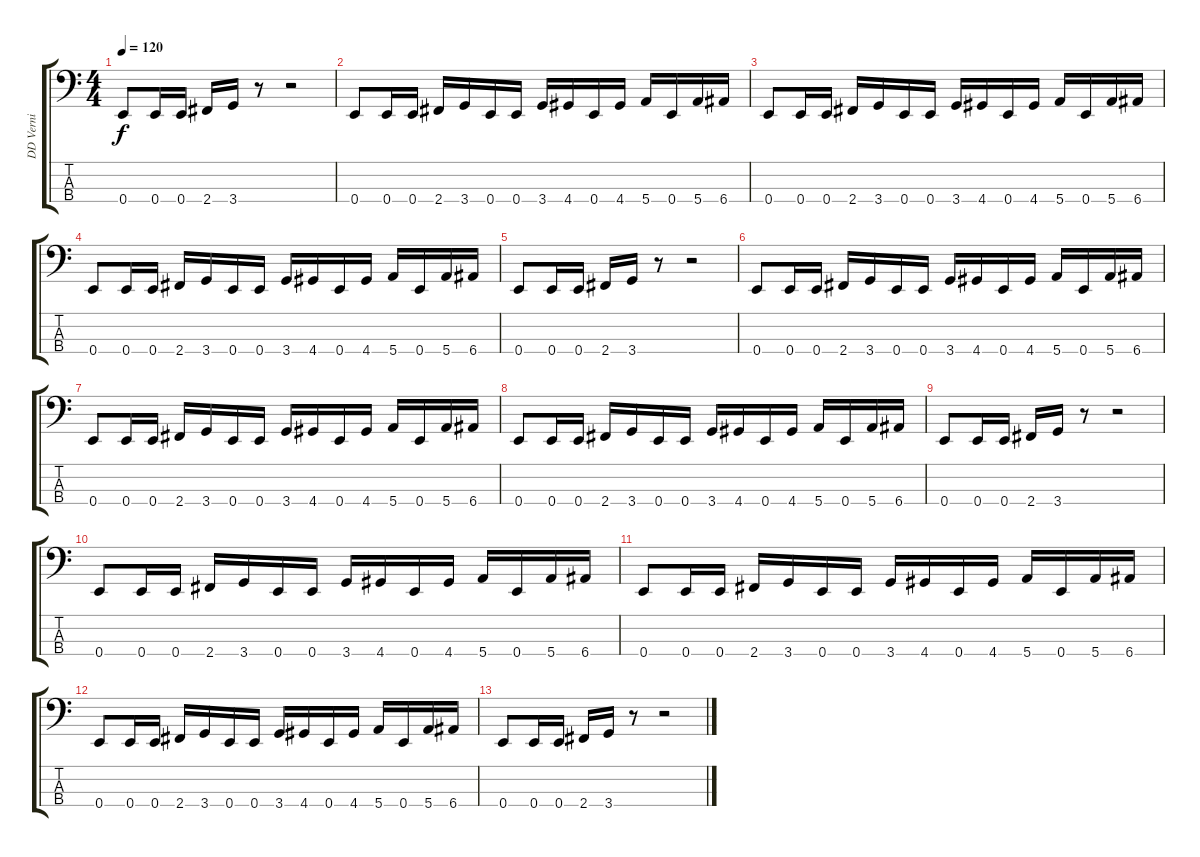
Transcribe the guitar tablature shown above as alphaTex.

\track ("DD Verni" "DD Verni") {instrument electricbasspick}
\staff {score tabs}
\tuning (G2 D2 A1 E1) {hide}
\ts (4 4)
\tempo 120
\clef f4
\ks c
0.4.8{dy f} 0.4.16 0.4.16 2.4.16 3.4.16 r.8 r.2 |
0.4.8 0.4.16 0.4.16 2.4.16 3.4.16 0.4.16 0.4.16 3.4.16 4.4.16 0.4.16 4.4.16 5.4.16 0.4.16 5.4.16 6.4.16 |
0.4.8 0.4.16 0.4.16 2.4.16 3.4.16 0.4.16 0.4.16 3.4.16 4.4.16 0.4.16 4.4.16 5.4.16 0.4.16 5.4.16 6.4.16 |
0.4.8 0.4.16 0.4.16 2.4.16 3.4.16 0.4.16 0.4.16 3.4.16 4.4.16 0.4.16 4.4.16 5.4.16 0.4.16 5.4.16 6.4.16 |
0.4.8 0.4.16 0.4.16 2.4.16 3.4.16 r.8 r.2 |
0.4.8 0.4.16 0.4.16 2.4.16 3.4.16 0.4.16 0.4.16 3.4.16 4.4.16 0.4.16 4.4.16 5.4.16 0.4.16 5.4.16 6.4.16 |
0.4.8 0.4.16 0.4.16 2.4.16 3.4.16 0.4.16 0.4.16 3.4.16 4.4.16 0.4.16 4.4.16 5.4.16 0.4.16 5.4.16 6.4.16 |
0.4.8 0.4.16 0.4.16 2.4.16 3.4.16 0.4.16 0.4.16 3.4.16 4.4.16 0.4.16 4.4.16 5.4.16 0.4.16 5.4.16 6.4.16 |
0.4.8 0.4.16 0.4.16 2.4.16 3.4.16 r.8 r.2 |
0.4.8 0.4.16 0.4.16 2.4.16 3.4.16 0.4.16 0.4.16 3.4.16 4.4.16 0.4.16 4.4.16 5.4.16 0.4.16 5.4.16 6.4.16 |
0.4.8 0.4.16 0.4.16 2.4.16 3.4.16 0.4.16 0.4.16 3.4.16 4.4.16 0.4.16 4.4.16 5.4.16 0.4.16 5.4.16 6.4.16 |
0.4.8 0.4.16 0.4.16 2.4.16 3.4.16 0.4.16 0.4.16 3.4.16 4.4.16 0.4.16 4.4.16 5.4.16 0.4.16 5.4.16 6.4.16 |
0.4.8 0.4.16 0.4.16 2.4.16 3.4.16 r.8 r.2
